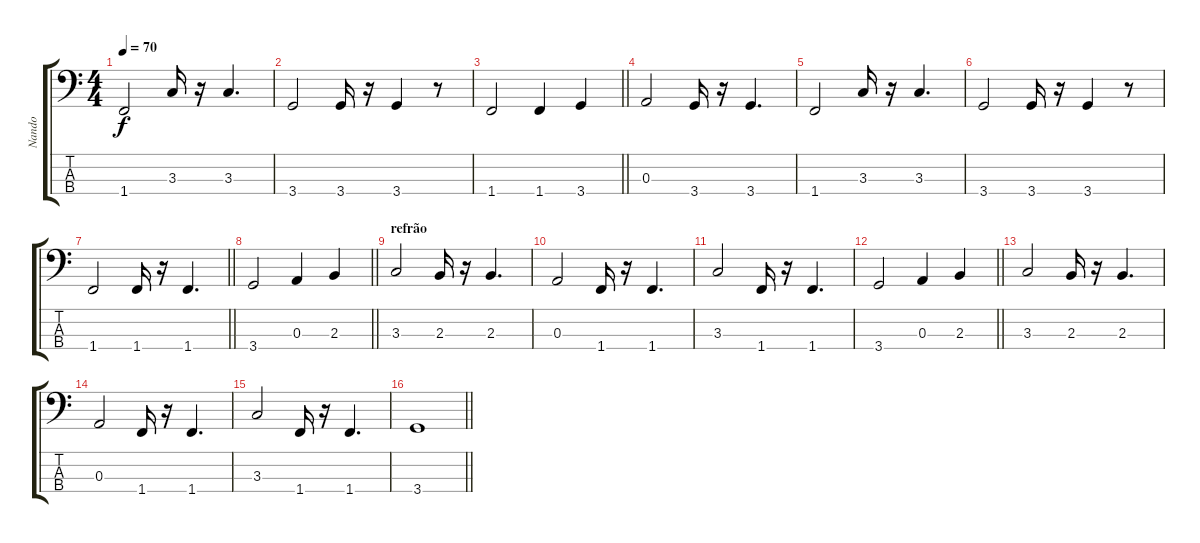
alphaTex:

\track ("Nando" "Nando") {instrument electricbassfinger}
\staff {score tabs}
\tuning (G2 D2 A1 E1) {hide}
\ts (4 4)
\tempo 70
\clef f4
\ks c
1.4.2{dy f} 3.3.16 r.16 3.3.4{d} |
3.4.2 3.4.16 r.16 3.4.4 r.8 |
\barLineRight lightlight
1.4.2 1.4.4 3.4.4 |
0.3.2 3.4.16 r.16 3.4.4{d} |
1.4.2 3.3.16 r.16 3.3.4{d} |
3.4.2 3.4.16 r.16 3.4.4 r.8 |
\barLineRight lightlight
1.4.2 1.4.16 r.16 1.4.4{d} |
\barLineRight lightlight
3.4.2 0.3.4 2.3.4 |
\section ("" "refrão")
3.3.2 2.3.16 r.16 2.3.4{d} |
0.3.2 1.4.16 r.16 1.4.4{d} |
3.3.2 1.4.16 r.16 1.4.4{d} |
\barLineRight lightlight
3.4.2 0.3.4 2.3.4 |
3.3.2 2.3.16 r.16 2.3.4{d} |
0.3.2 1.4.16 r.16 1.4.4{d} |
3.3.2 1.4.16 r.16 1.4.4{d} |
\barLineRight lightlight
3.4.1
